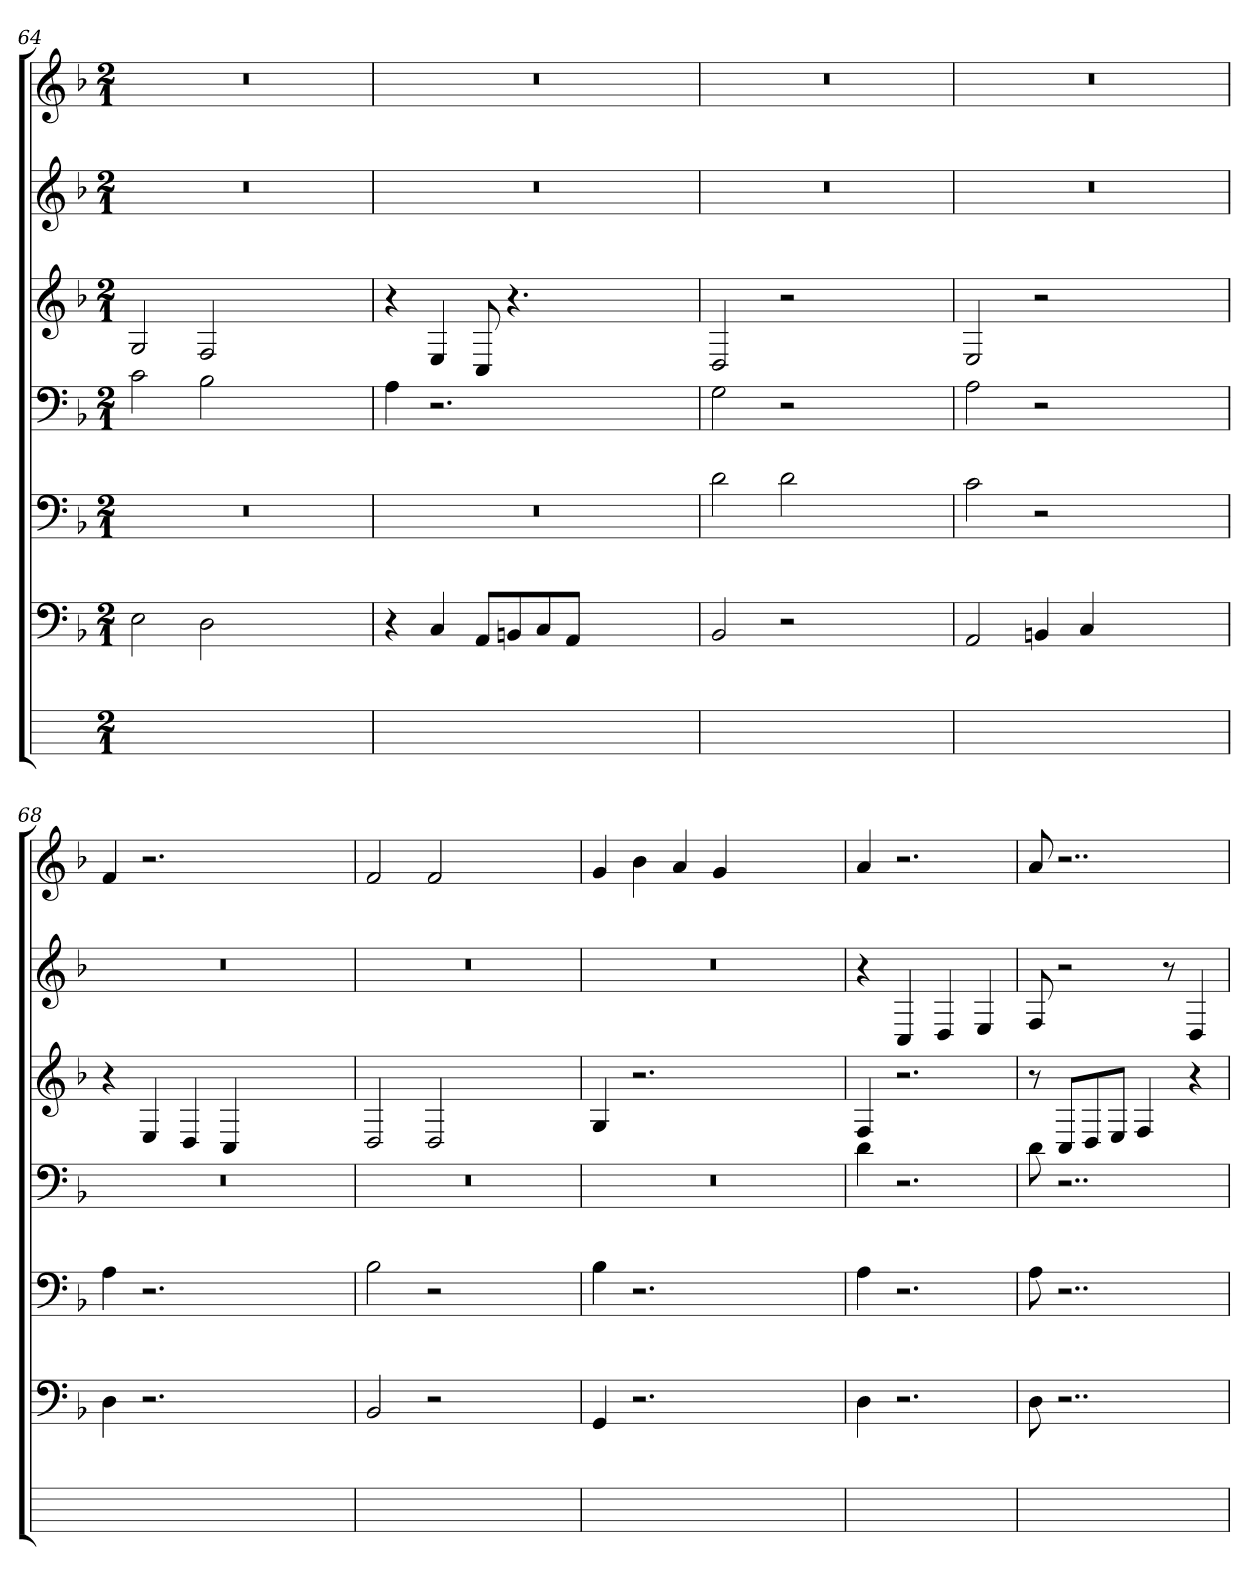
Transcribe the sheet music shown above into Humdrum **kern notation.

**kern	**kern	**kern	**kern	**kern	**kern	**kern
*part7	*part6	*part5	*part4	*part3	*part2	*part1
*staff7	*staff6	*staff5	*staff4	*staff3	*staff2	*staff1
*	*clefF4	*clefF4	*clefF4	*clefG2	*clefG2	*clefG2
*	*k[b-]	*k[b-]	*k[b-]	*k[b-]	*k[b-]	*k[b-]
*	*F:	*F:	*F:	*F:	*F:	*F:
*M2/1	*M2/1	*M2/1	*M2/1	*M2/1	*M2/1	*M2/1
=64	=64	=64	=64	=64	=64	=64
0ryy	2E	0r	2ci	2G	0r	0r
.	2D	.	2B-	2F	.	.
.	1ryy	.	1ryy	1ryy	.	.
=65	=65	=65	=65	=65	=65	=65
0ryy	4r	0r	4A	4r	0r	0r
.	4C	.	2.r	4E	.	.
.	8AAL	.	.	8C	.	.
.	8BBnj	.	.	4.r	.	.
.	8Cj	.	.	.	.	.
.	8AAjJ	.	.	.	.	.
.	1ryy	.	1ryy	1ryy	.	.
=66	=66	=66	=66	=66	=66	=66
0ryy	2BB-	2d	2G	2D	0r	0r
.	2r	2di	2r	2r	.	.
.	1ryy	1ryy	1ryy	1ryy	.	.
=67	=67	=67	=67	=67	=67	=67
0ryy	2AA	2c	2A	2E	0r	0r
.	4BBnj	2r	2r	2r	.	.
.	4Cj	.	.	.	.	.
.	1ryy	1ryy	1ryy	1ryy	.	.
=68	=68	=68	=68	=68	=68	=68
0ryy	4D	4A	0r	4r	0r	4f
.	2.r	2.r	.	4Ej	.	2.r
.	.	.	.	4D	.	.
.	.	.	.	4Cj	.	.
.	1ryy	1ryy	.	1ryy	.	1ryy
=69	=69	=69	=69	=69	=69	=69
0ryy	2BB-	2B-	0r	2D	0r	2f
.	2r	2r	.	2D	.	2f
.	1ryy	1ryy	.	1ryy	.	1ryy
=70	=70	=70	=70	=70	=70	=70
0ryy	4GG	4B-i	0r	4G	0r	4g
.	2.r	2.r	.	2.r	.	4b-j
.	.	.	.	.	.	4aj
.	.	.	.	.	.	4gj
.	1ryy	1ryy	.	1ryy	.	1ryy
=71	=71	=71	=71	=71	=71	=71
1ryy	4D	4A	4dZ	4F	4r	4a
.	2.r	2.r	2.r	2.r	4Cj	2.r
.	.	.	.	.	4D	.
.	.	.	.	.	4Ej	.
=72	=72	=72	=72	=72	=72	=72
1ryy	8Di	8Ai	8d	8r	8F	8ai
.	2..r	2..r	2..r	8CjL	2r	2..r
.	.	.	.	8Dj	.	.
.	.	.	.	8EjJ	.	.
.	.	.	.	4Fi	.	.
.	.	.	.	.	8r	.
.	.	.	.	4r	4Dj	.
=	=	=	=	=	=	=
*-	*-	*-	*-	*-	*-	*-
